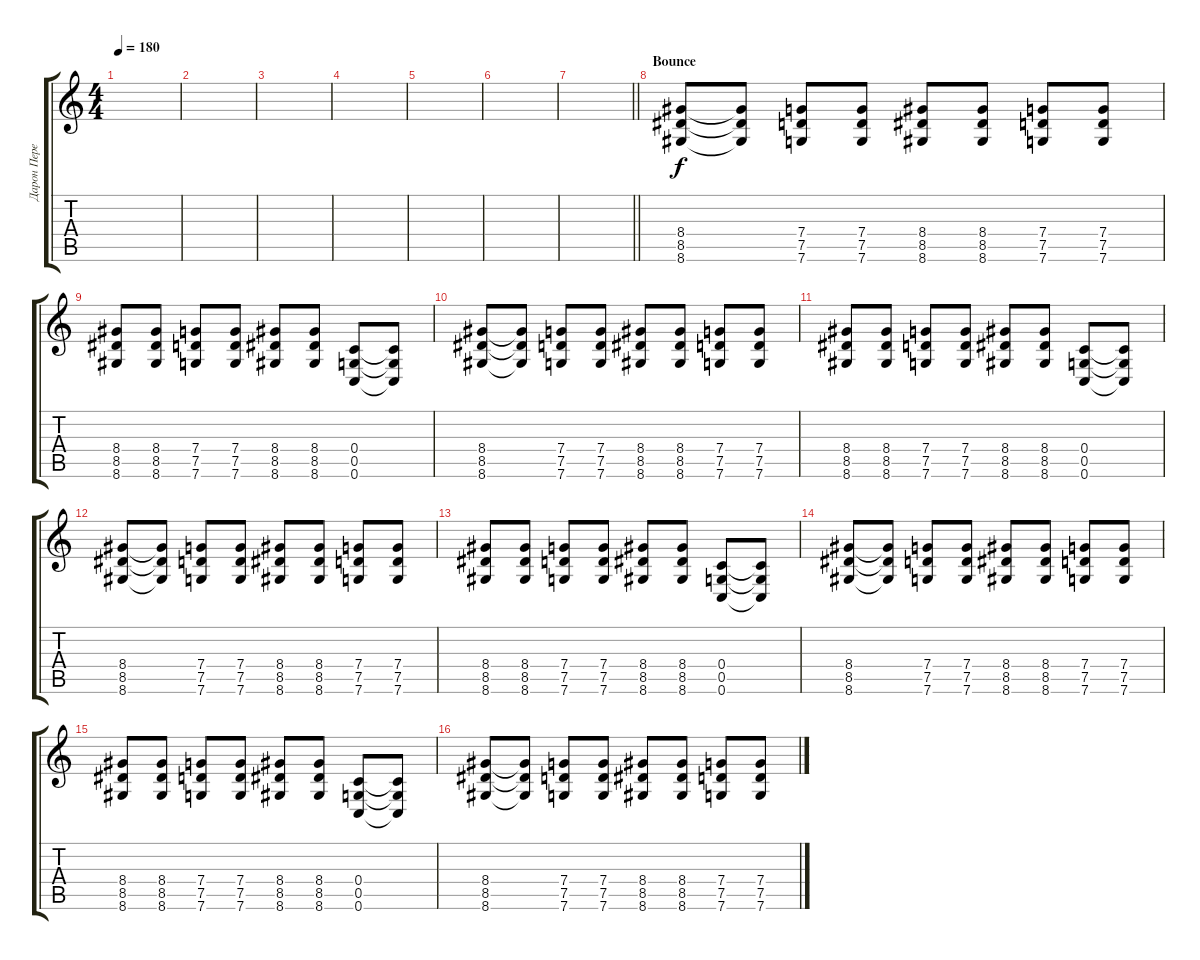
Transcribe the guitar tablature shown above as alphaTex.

\track ("Дарон Перегруз" "Дарон Пере") {instrument distortionguitar}
\staff {score tabs}
\tuning (D4 A3 F3 C3 G2 C2) {hide}
\ts (4 4)
\tempo 180
\clef g2
\ks c
|
|
|
|
|
|
\barLineRight lightlight
|
\section ("" "Bounce")
(8.4 8.5 8.6).8 (8.4{t} 8.5{t} 8.6{t}).8 (7.4 7.5 7.6).8 (7.4 7.5 7.6).8 (8.4 8.5 8.6).8 (8.4 8.5 8.6).8 (7.4 7.5 7.6).8 (7.4 7.5 7.6).8 |
(8.4 8.5 8.6).8 (8.4 8.5 8.6).8 (7.4 7.5 7.6).8 (7.4 7.5 7.6).8 (8.4 8.5 8.6).8 (8.4 8.5 8.6).8 (0.4 0.5 0.6).8 (0.4{t} 0.5{t} 0.6{t}).8 |
(8.4 8.5 8.6).8 (8.4{t} 8.5{t} 8.6{t}).8 (7.4 7.5 7.6).8 (7.4 7.5 7.6).8 (8.4 8.5 8.6).8 (8.4 8.5 8.6).8 (7.4 7.5 7.6).8 (7.4 7.5 7.6).8 |
(8.4 8.5 8.6).8 (8.4 8.5 8.6).8 (7.4 7.5 7.6).8 (7.4 7.5 7.6).8 (8.4 8.5 8.6).8 (8.4 8.5 8.6).8 (0.4 0.5 0.6).8 (0.4{t} 0.5{t} 0.6{t}).8 |
(8.4 8.5 8.6).8 (8.4{t} 8.5{t} 8.6{t}).8 (7.4 7.5 7.6).8 (7.4 7.5 7.6).8 (8.4 8.5 8.6).8 (8.4 8.5 8.6).8 (7.4 7.5 7.6).8 (7.4 7.5 7.6).8 |
(8.4 8.5 8.6).8 (8.4 8.5 8.6).8 (7.4 7.5 7.6).8 (7.4 7.5 7.6).8 (8.4 8.5 8.6).8 (8.4 8.5 8.6).8 (0.4 0.5 0.6).8 (0.4{t} 0.5{t} 0.6{t}).8 |
(8.4 8.5 8.6).8 (8.4{t} 8.5{t} 8.6{t}).8 (7.4 7.5 7.6).8 (7.4 7.5 7.6).8 (8.4 8.5 8.6).8 (8.4 8.5 8.6).8 (7.4 7.5 7.6).8 (7.4 7.5 7.6).8 |
(8.4 8.5 8.6).8 (8.4 8.5 8.6).8 (7.4 7.5 7.6).8 (7.4 7.5 7.6).8 (8.4 8.5 8.6).8 (8.4 8.5 8.6).8 (0.4 0.5 0.6).8 (0.4{t} 0.5{t} 0.6{t}).8 |
(8.4 8.5 8.6).8 (8.4{t} 8.5{t} 8.6{t}).8 (7.4 7.5 7.6).8 (7.4 7.5 7.6).8 (8.4 8.5 8.6).8 (8.4 8.5 8.6).8 (7.4 7.5 7.6).8 (7.4 7.5 7.6).8
